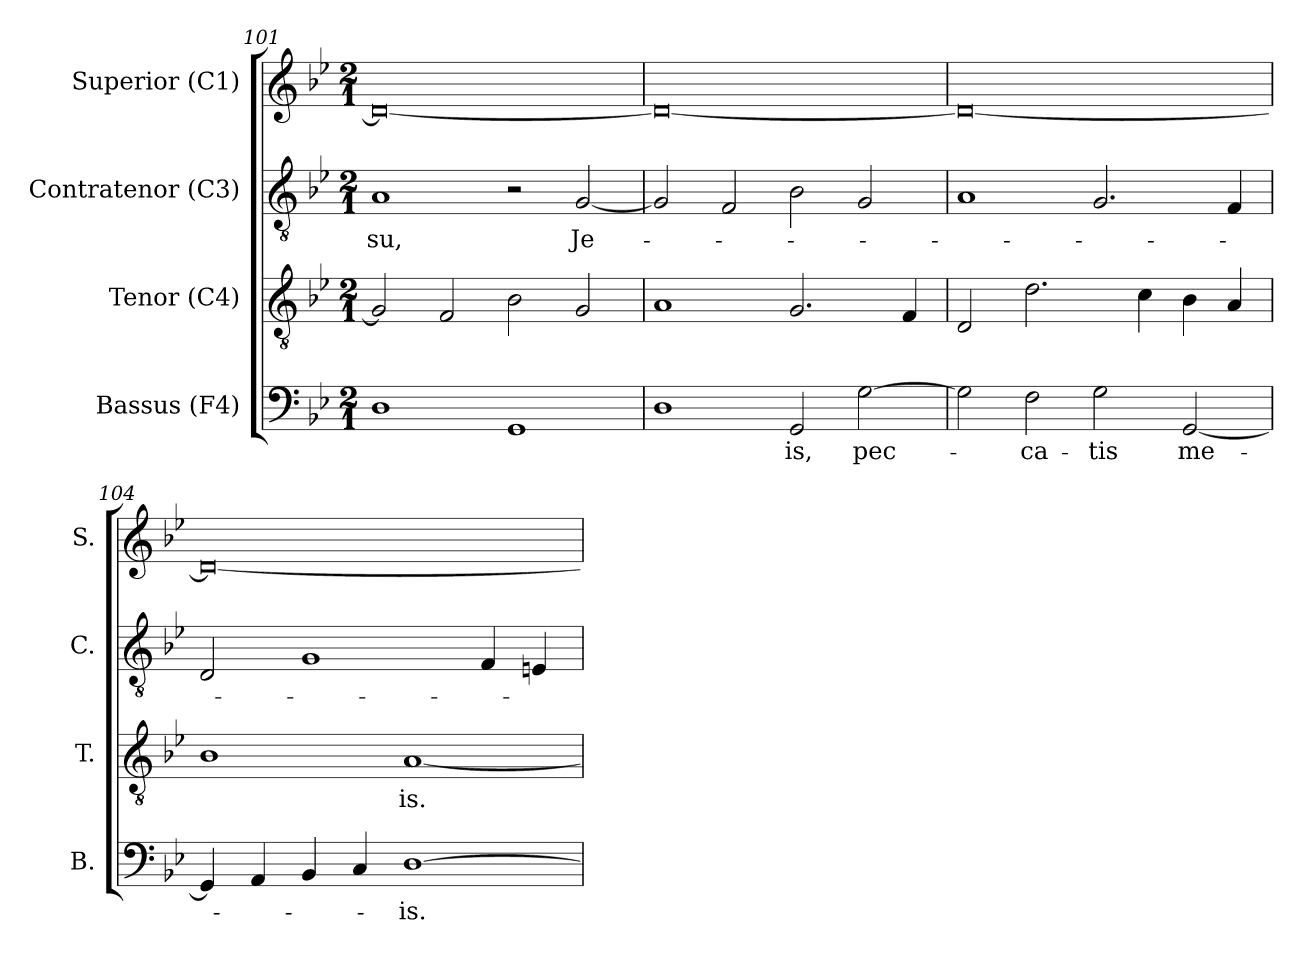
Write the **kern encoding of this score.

**kern	**text	**kern	**text	**kern	**text	**kern
*part4	*part4	*part3	*part3	*part2	*part2	*part1
*staff4	*staff4	*staff3	*staff3	*staff2	*staff2	*staff1
*I"Bassus (F4)	*	*I"Tenor (C4)	*	*I"Contratenor (C3)	*	*I"Superior (C1)
*I'B.	*	*I'T.	*	*I'C.	*	*I'S.
!!LO:LB:g=z
*clefF4	*	*clefGv2	*	*clefGv2	*	*clefG2
*	*	*ITrd7c12	*	*ITrd7c12	*	*
*k[b-e-]	*	*k[b-e-]	*	*k[b-e-]	*	*k[b-e-]
*B-:	*	*B-:	*	*B-:	*	*B-:
*M2/1	*	*M2/1	*	*M2/1	*	*M2/1
=101	=101	=101	=101	=101	=101	=101
!	!	!	!	!	!LO:LY:b:color=#000000	!
1Di	.	2GGi/]	.	1AAi	-su,	0di_
.	.	2FFi/	.	.	.	.
1GGi	.	2BB-i\	.	2r	.	.
!	!	!	!	!	!LO:LY:b:color=#000000	!
.	.	2GGi/	.	[2GGi/	Je-	.
=102	=102	=102	=102	=102	=102	=102
1Di	.	1AAi	.	2GGi/]	.	0di_
.	.	.	.	2FFi/	.	.
!	!LO:LY:b:color=#000000	!	!	!	!	!
2GGi/	-is,	2.GGi/	.	2BB-i\	.	.
!	!LO:LY:b:color=#000000	!	!	!	!	!
[2Gi\	pec-	.	.	2GGi/	.	.
.	.	4FFi/	.	.	.	.
=103	=103	=103	=103	=103	=103	=103
2Gi\]	.	2DDi/	.	1AAi	.	0di_
!	!LO:LY:b:color=#000000	!	!	!	!	!
2Fi\	-ca-	2.Di\	.	.	.	.
!	!LO:LY:b:color=#000000	!	!	!	!	!
2Gi\	-tis	.	.	2.GGi/	.	.
.	.	4Ci\	.	.	.	.
!	!LO:LY:b:color=#000000	!	!	!	!	!
[2GGi/	me-	4BB-i\	.	.	.	.
.	.	4AAi/	.	4FFi/	.	.
=104	=104	=104	=104	=104	=104	=104
4GGi/]	.	1BB-i	.	2DDi/	.	0di_
4AAi/	.	.	.	.	.	.
4BB-i/	.	.	.	1GGi	.	.
4Ci/	.	.	.	.	.	.
!	!LO:LY:b:color=#000000	!	!	!	!	!
!	!	!	!LO:LY:b:color=#000000	!	!	!
[1Di	-is.	[1AAi	-is.	.	.	.
.	.	.	.	4FFi/	.	.
.	.	.	.	4EEi/	.	.
=	=	=	=	=	=	=
*-	*-	*-	*-	*-	*-	*-
